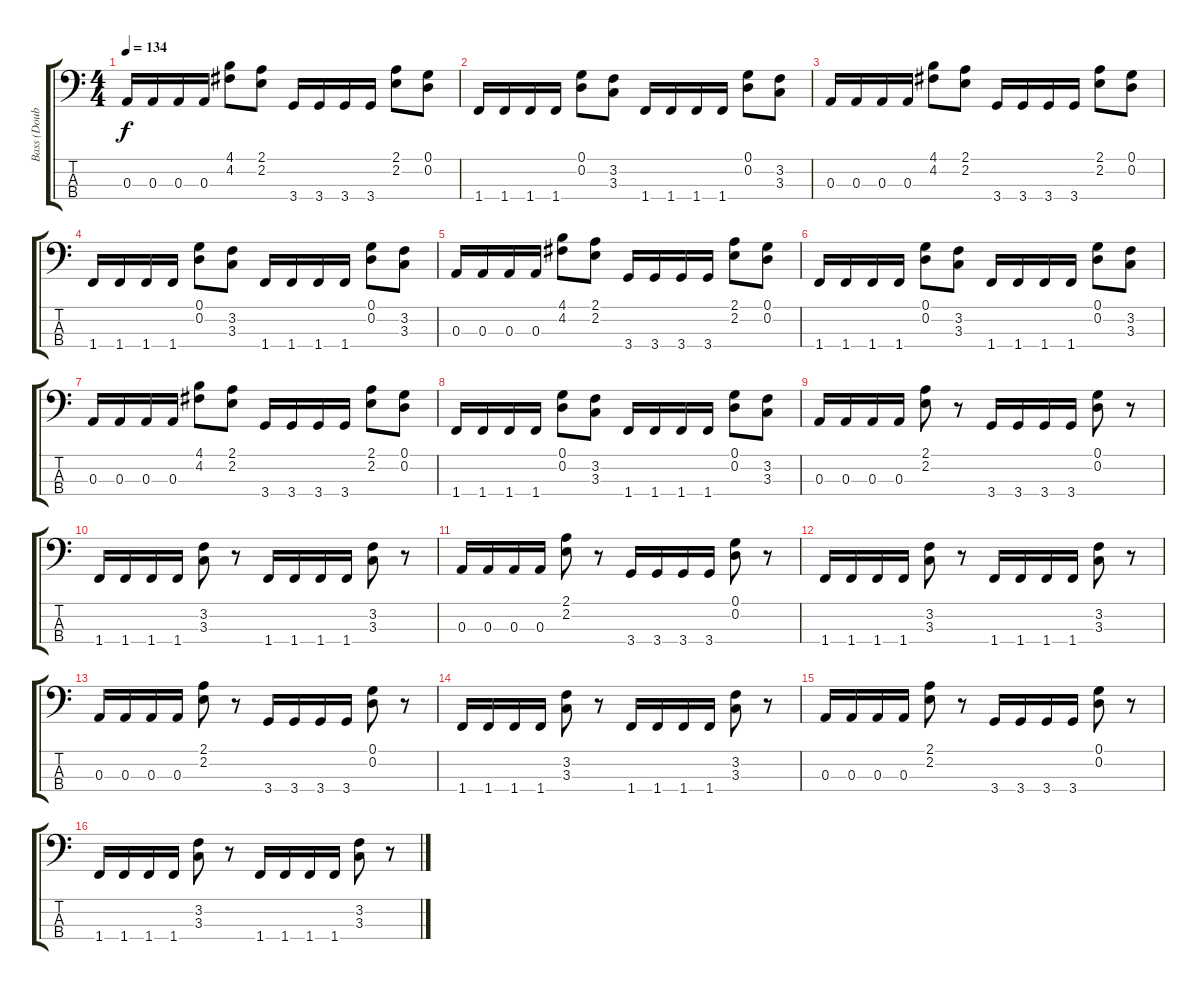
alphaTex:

\track ("Bass (Double)" "Bass (Doub") {instrument electricbasspick}
\staff {score tabs}
\tuning (G2 D2 A1 E1) {hide}
\ts (4 4)
\tempo 134
\clef f4
\ks c
0.3.16{dy f} 0.3.16 0.3.16 0.3.16 (4.1 4.2).8 (2.1 2.2).8 3.4.16 3.4.16 3.4.16 3.4.16 (2.1 2.2).8 (0.1 0.2).8 |
1.4.16 1.4.16 1.4.16 1.4.16 (0.1 0.2).8 (3.2 3.3).8 1.4.16 1.4.16 1.4.16 1.4.16 (0.1 0.2).8 (3.2 3.3).8 |
0.3.16 0.3.16 0.3.16 0.3.16 (4.1 4.2).8 (2.1 2.2).8 3.4.16 3.4.16 3.4.16 3.4.16 (2.1 2.2).8 (0.1 0.2).8 |
1.4.16 1.4.16 1.4.16 1.4.16 (0.1 0.2).8 (3.2 3.3).8 1.4.16 1.4.16 1.4.16 1.4.16 (0.1 0.2).8 (3.2 3.3).8 |
0.3.16 0.3.16 0.3.16 0.3.16 (4.1 4.2).8 (2.1 2.2).8 3.4.16 3.4.16 3.4.16 3.4.16 (2.1 2.2).8 (0.1 0.2).8 |
1.4.16 1.4.16 1.4.16 1.4.16 (0.1 0.2).8 (3.2 3.3).8 1.4.16 1.4.16 1.4.16 1.4.16 (0.1 0.2).8 (3.2 3.3).8 |
0.3.16 0.3.16 0.3.16 0.3.16 (4.1 4.2).8 (2.1 2.2).8 3.4.16 3.4.16 3.4.16 3.4.16 (2.1 2.2).8 (0.1 0.2).8 |
1.4.16 1.4.16 1.4.16 1.4.16 (0.1 0.2).8 (3.2 3.3).8 1.4.16 1.4.16 1.4.16 1.4.16 (0.1 0.2).8 (3.2 3.3).8 |
0.3.16 0.3.16 0.3.16 0.3.16 (2.1 2.2).8 r.8 3.4.16 3.4.16 3.4.16 3.4.16 (0.1 0.2).8 r.8 |
1.4.16 1.4.16 1.4.16 1.4.16 (3.2 3.3).8 r.8 1.4.16 1.4.16 1.4.16 1.4.16 (3.2 3.3).8 r.8 |
0.3.16 0.3.16 0.3.16 0.3.16 (2.1 2.2).8 r.8 3.4.16 3.4.16 3.4.16 3.4.16 (0.1 0.2).8 r.8 |
1.4.16 1.4.16 1.4.16 1.4.16 (3.2 3.3).8 r.8 1.4.16 1.4.16 1.4.16 1.4.16 (3.2 3.3).8 r.8 |
0.3.16 0.3.16 0.3.16 0.3.16 (2.1 2.2).8 r.8 3.4.16 3.4.16 3.4.16 3.4.16 (0.1 0.2).8 r.8 |
1.4.16 1.4.16 1.4.16 1.4.16 (3.2 3.3).8 r.8 1.4.16 1.4.16 1.4.16 1.4.16 (3.2 3.3).8 r.8 |
0.3.16 0.3.16 0.3.16 0.3.16 (2.1 2.2).8 r.8 3.4.16 3.4.16 3.4.16 3.4.16 (0.1 0.2).8 r.8 |
1.4.16 1.4.16 1.4.16 1.4.16 (3.2 3.3).8 r.8 1.4.16 1.4.16 1.4.16 1.4.16 (3.2 3.3).8 r.8
